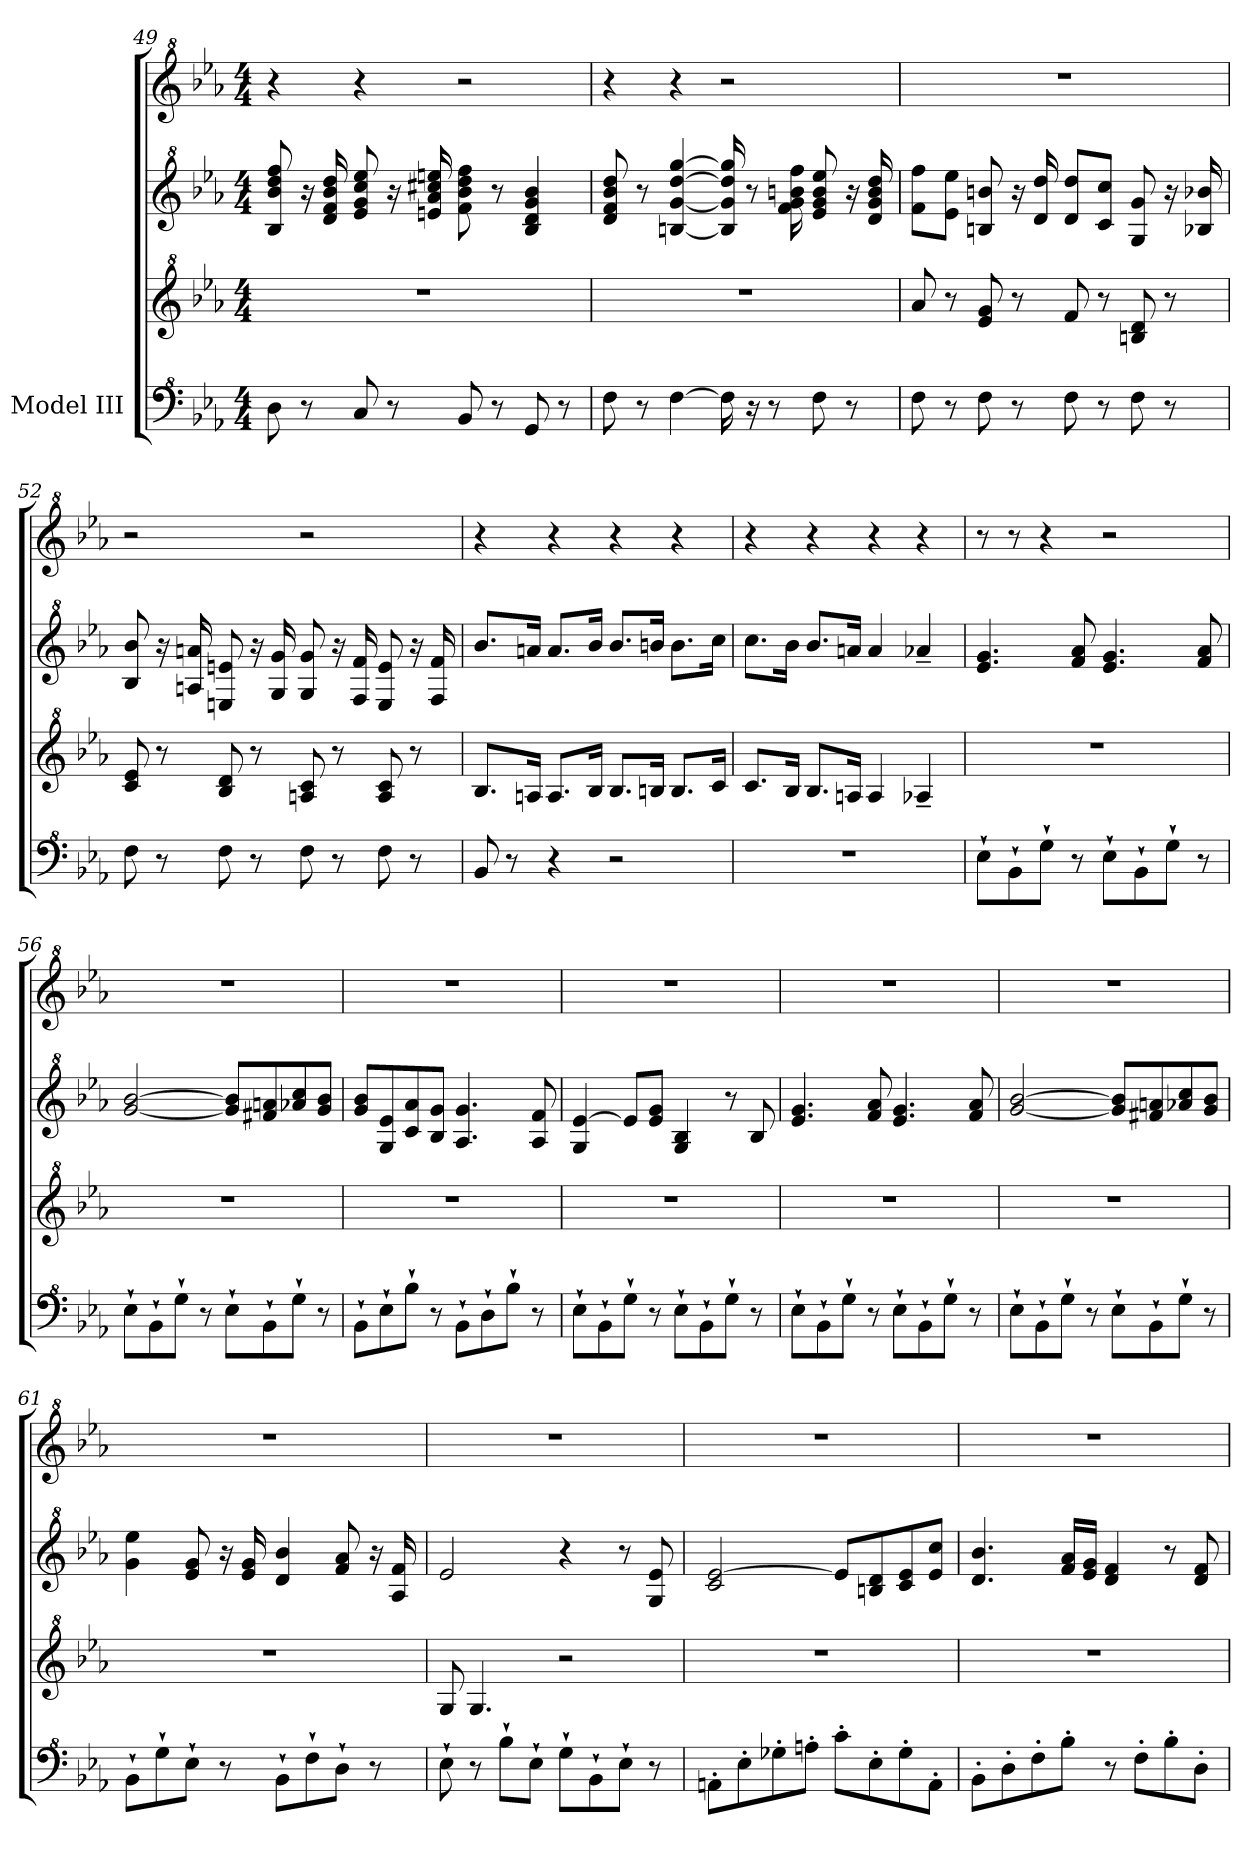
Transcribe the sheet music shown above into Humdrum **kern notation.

**kern	**kern	**kern	**kern
*part1	*part1	*part1	*part1
*staff4	*staff3	*staff2	*staff1
*I"Model III	*	*	*
*clefF^4	*clefG^2	*clefG^2	*clefG^2
*k[b-e-a-]	*k[b-e-a-]	*k[b-e-a-]	*k[b-e-a-]
*M4/4	*M4/4	*M4/4	*M4/4
=49	=49	=49	=49
8d\	1r	8b-/ 8bb-/ 8ddd/ 8fff/	4r
8r	.	16r	.
.	.	16dd/ 16ff/ 16bb-/ 16ddd/	.
*	*	*	*MM132
8c/	.	8ee-/ 8gg/ 8ccc/ 8eee-/	4r
8r	.	16r	.
.	.	16een/ 16aa-/ 16ccc#X/ 16eeen/	.
8B-/	.	8ff\ 8bb-\ 8ddd\ 8fff\	2r
8r	.	8r	.
8G/	.	4b-/ 4dd/ 4gg/ 4bb-/	.
8r	.	.	.
!!LO:LB:g=z
=50	=50	=50	=50
8f\	1r	8dd/ 8ff/ 8bb-/ 8ddd/	4r
8r	.	8r	.
*	*	*	*MM133
[4f\	.	[4bn/ [4gg/ [4ddd/ [4ggg/	4r
16f\]	.	16b/] 16gg/] 16ddd/] 16ggg/]	2r
16r	.	8r	.
8r	.	.	.
.	.	16ff\ 16gg\ 16bbn\ 16fff\	.
8f\	.	8ee-/ 8gg/ 8bb/ 8eee-/	.
8r	.	16r	.
.	.	16dd/ 16gg/ 16bb/ 16ddd/	.
=51	=51	=51	=51
*	*	*	*MM134
8f\	8aa-/	8ff\ 8fff\L	1r
8r	8r	8ee-\ 8eee-\J	.
8f\	8ee-/ 8gg/	8bn/ 8bbn/	.
8r	8r	16r	.
.	.	16dd/ 16ddd/	.
8f\	8ff/	8dd/ 8ddd/L	.
8r	8r	8cc/ 8ccc/J	.
8f\	8bn/ 8dd/	8g/ 8gg/	.
8r	8r	16r	.
.	.	16b-X/ 16bb-X/	.
!!LO:PB:g=z
=52	=52	=52	=52
*	*	*	*MM132
8f\	8cc/ 8ee-/	8b-/ 8bb-/	2r
8r	8r	16r	.
.	.	16an/ 16aan/	.
8f\	8b-/ 8dd/	8en/ 8een/	.
8r	8r	16r	.
.	.	16g/ 16gg/	.
*	*	*	*MM130
8f\	8an/ 8cc/	8g/ 8gg/	2r
8r	8r	16r	.
.	.	16f/ 16ff/	.
8f\	8a/ 8cc/	8e/ 8ee/	.
8r	8r	16r	.
.	.	16f/ 16ff/	.
=53	=53	=53	=53
*	*	*	*MM126
8B-/	8.b-/L	8.bb-/L	4r
8r	.	.	.
.	16an/Jk	16aan/Jk	.
4r	8.a/L	8.aa/L	4r
.	16b-/Jk	16bb-/Jk	.
*	*	*	*MM120
2r	8.b-/L	8.bb-/L	4r
.	16bn/Jk	16bbn/Jk	.
.	8.b/L	8.bb\L	4r
.	16cc/Jk	16ccc\Jk	.
=54	=54	=54	=54
*	*	*	*MM110
1r	8.cc/L	8.ccc\L	4r
.	16b-/Jk	16bb-\Jk	.
.	8.b-/L	8.bb-/L	4r
.	16an/Jk	16aan/Jk	.
*	*	*	*MM86
.	4a/	4aa/	4r
*	*	*	*MM64
.	4a-X~/	4aa-X~/	4r
!!LO:LB:g=z
=55	=55	=55	=55
*	*	*	*MM100
8e-`\L	1r	4.ee-/ 4.gg/	8r
*	*	*	*MM114
8B-`\	.	.	8r
8g`\J	.	.	4r
8r	.	8ff/ 8aa-/	.
8e-`\L	.	4.ee-/ 4.gg/	2r
8B-`\	.	.	.
8g`\J	.	.	.
8r	.	8ff/ 8aa-/	.
=56	=56	=56	=56
8e-`\L	1r	[2gg/ [2bb-/	1r
8B-`\	.	.	.
8g`\J	.	.	.
8r	.	.	.
8e-`\L	.	8gg/] 8bb-/]L	.
8B-`\	.	8ff#X/ 8aan/	.
8g`\J	.	8aa-X/ 8ccc/	.
8r	.	8gg/ 8bb-/J	.
=57	=57	=57	=57
8B-`\L	1r	8gg/ 8bb-/L	1r
8e-`\	.	8g/ 8ee-/	.
8b-`\J	.	8cc/ 8aa-/	.
8r	.	8b-/ 8gg/J	.
8B-`\L	.	4.a-/ 4.gg/	.
8d`\	.	.	.
8b-`\J	.	.	.
8r	.	8a-/ 8ff/	.
=58	=58	=58	=58
8e-`\L	1r	4g/ [4ee-/	1r
8B-`\	.	.	.
8g`\J	.	8ee-/L]	.
8r	.	8ee-/ 8gg/J	.
8e-`\L	.	4g/ 4b-/	.
8B-`\	.	.	.
8g`\J	.	8r	.
8r	.	8b-/	.
!!LO:LB:g=z
=59	=59	=59	=59
8e-`\L	1r	4.ee-/ 4.gg/	1r
8B-`\	.	.	.
8g`\J	.	.	.
8r	.	8ff/ 8aa-/	.
8e-`\L	.	4.ee-/ 4.gg/	.
8B-`\	.	.	.
8g`\J	.	.	.
8r	.	8ff/ 8aa-/	.
=60	=60	=60	=60
8e-`\L	1r	[2gg/ [2bb-/	1r
8B-`\	.	.	.
8g`\J	.	.	.
8r	.	.	.
8e-`\L	.	8gg/] 8bb-/]L	.
8B-`\	.	8ff#X/ 8aan/	.
8g`\J	.	8aa-X/ 8ccc/	.
8r	.	8gg/ 8bb-/J	.
=61	=61	=61	=61
8B-`\L	1r	4gg\ 4eee-\	1r
8g`\	.	.	.
8e-`\J	.	8ee-/ 8gg/	.
8r	.	16r	.
.	.	16ee-/ 16gg/	.
8B-`\L	.	4dd/ 4bb-/	.
8f`\	.	.	.
8d`\J	.	8ff/ 8aa-/	.
8r	.	16r	.
.	.	16a-/ 16ff/	.
=62	=62	=62	=62
8e-`\	8g/	2ee-/	1r
8r	4.g/	.	.
8b-`\L	.	.	.
8e-`\J	.	.	.
8g`\L	2r	4r	.
8B-`\	.	.	.
8e-`\J	.	8r	.
8r	.	8g/ 8ee-/	.
!!LO:PB:g=z
=63	=63	=63	=63
8An'\L	1r	2cc/ [2ee-/	1r
8e-'\	.	.	.
8g-X'\	.	.	.
8an'\J	.	.	.
8cc'\L	.	8ee-/L]	.
8e-'\	.	8bn/ 8dd/	.
8g-'\	.	8cc/ 8ee-/	.
8A'\J	.	8ee-/ 8ccc/J	.
=64	=64	=64	=64
8B-'\L	1r	4.dd/ 4.bb-/	1r
8d'\	.	.	.
8f'\	.	.	.
8b-'\J	.	16ff/ 16aa-/LL	.
.	.	16ee-/ 16gg/JJ	.
8r	.	4dd/ 4ff/	.
8f'\L	.	.	.
8b-'\	.	8r	.
8d'\J	.	8dd/ 8ff/	.
=	=	=	=
*-	*-	*-	*-
